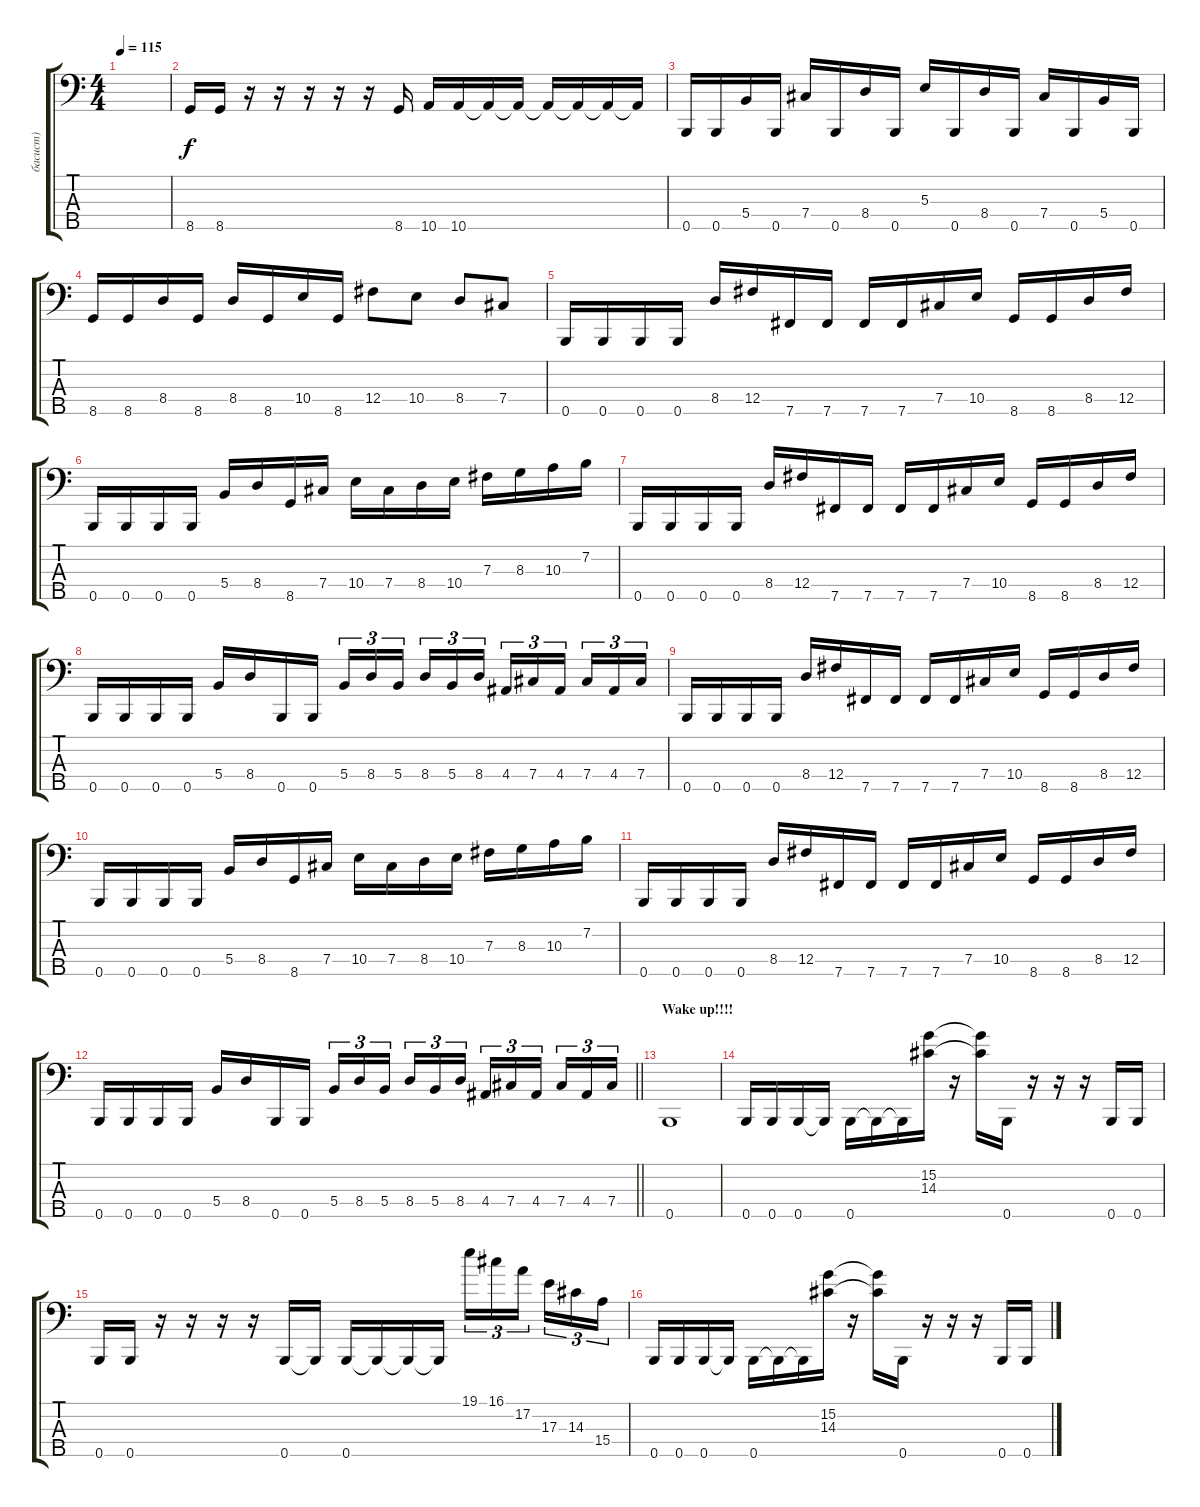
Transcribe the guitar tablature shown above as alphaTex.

\track ("басист)" "басист)") {instrument electricbassfinger}
\staff {score tabs}
\tuning (A2 E2 B1 Gb1 B0) {hide}
\ts (4 4)
\tempo 115
\clef f4
\ks c
|
8.5.16 8.5.16 r.16 r.16 r.16 r.16 r.16 8.5.16 10.5.16 10.5.16 10.5{t}.16 10.5{t}.16 10.5{t}.16 10.5{t}.16 10.5{t}.16 10.5{t}.16 |
0.5.16 0.5.16 5.4.16 0.5.16 7.4.16 0.5.16 8.4.16 0.5.16 5.3.16 0.5.16 8.4.16 0.5.16 7.4.16 0.5.16 5.4.16 0.5.16 |
8.5.16 8.5.16 8.4.16 8.5.16 8.4.16 8.5.16 10.4.16 8.5.16 12.4.8 10.4.8 8.4.8 7.4.8 |
0.5.16 0.5.16 0.5.16 0.5.16 8.4.16 12.4.16 7.5.16 7.5.16 7.5.16 7.5.16 7.4.16 10.4.16 8.5.16 8.5.16 8.4.16 12.4.16 |
0.5.16 0.5.16 0.5.16 0.5.16 5.4.16 8.4.16 8.5.16 7.4.16 10.4.16 7.4.16 8.4.16 10.4.16 7.3.16 8.3.16 10.3.16 7.2.16 |
0.5.16 0.5.16 0.5.16 0.5.16 8.4.16 12.4.16 7.5.16 7.5.16 7.5.16 7.5.16 7.4.16 10.4.16 8.5.16 8.5.16 8.4.16 12.4.16 |
0.5.16 0.5.16 0.5.16 0.5.16 5.4.16 8.4.16 0.5.16 0.5.16 5.4.16{tu (3 2)} 8.4.16{tu (3 2)} 5.4.16{tu (3 2) beam splitsecondary} 8.4.16{tu (3 2)} 5.4.16{tu (3 2)} 8.4.16{tu (3 2)} 4.4.16{tu (3 2)} 7.4.16{tu (3 2)} 4.4.16{tu (3 2) beam splitsecondary} 7.4.16{tu (3 2)} 4.4.16{tu (3 2)} 7.4.16{tu (3 2)} |
0.5.16 0.5.16 0.5.16 0.5.16 8.4.16 12.4.16 7.5.16 7.5.16 7.5.16 7.5.16 7.4.16 10.4.16 8.5.16 8.5.16 8.4.16 12.4.16 |
0.5.16 0.5.16 0.5.16 0.5.16 5.4.16 8.4.16 8.5.16 7.4.16 10.4.16 7.4.16 8.4.16 10.4.16 7.3.16 8.3.16 10.3.16 7.2.16 |
0.5.16 0.5.16 0.5.16 0.5.16 8.4.16 12.4.16 7.5.16 7.5.16 7.5.16 7.5.16 7.4.16 10.4.16 8.5.16 8.5.16 8.4.16 12.4.16 |
\barLineRight lightlight
0.5.16 0.5.16 0.5.16 0.5.16 5.4.16 8.4.16 0.5.16 0.5.16 5.4.16{tu (3 2)} 8.4.16{tu (3 2)} 5.4.16{tu (3 2) beam splitsecondary} 8.4.16{tu (3 2)} 5.4.16{tu (3 2)} 8.4.16{tu (3 2)} 4.4.16{tu (3 2)} 7.4.16{tu (3 2)} 4.4.16{tu (3 2) beam splitsecondary} 7.4.16{tu (3 2)} 4.4.16{tu (3 2)} 7.4.16{tu (3 2)} |
\section ("" "Wake up!!!!")
0.5.1 |
0.5.16 0.5.16 0.5.16 0.5{t}.16 0.5.16 0.5{t}.16 0.5{t}.16 (15.2 14.3).16 r.16 (15.2{t} 14.3{t}).16 0.5.16 r.16 r.16 r.16 0.5.16 0.5.16 |
0.5.16 0.5.16 r.16 r.16 r.16 r.16 0.5.16 0.5{t}.16 0.5.16 0.5{t}.16 0.5{t}.16 0.5{t}.16 19.1.16{tu (3 2)} 16.1.16{tu (3 2)} 17.2.16{tu (3 2) beam splitsecondary} 17.3.16{tu (3 2)} 14.3.16{tu (3 2)} 15.4.16{tu (3 2)} |
0.5.16 0.5.16 0.5.16 0.5{t}.16 0.5.16 0.5{t}.16 0.5{t}.16 (15.2 14.3).16 r.16 (15.2{t} 14.3{t}).16 0.5.16 r.16 r.16 r.16 0.5.16 0.5.16
